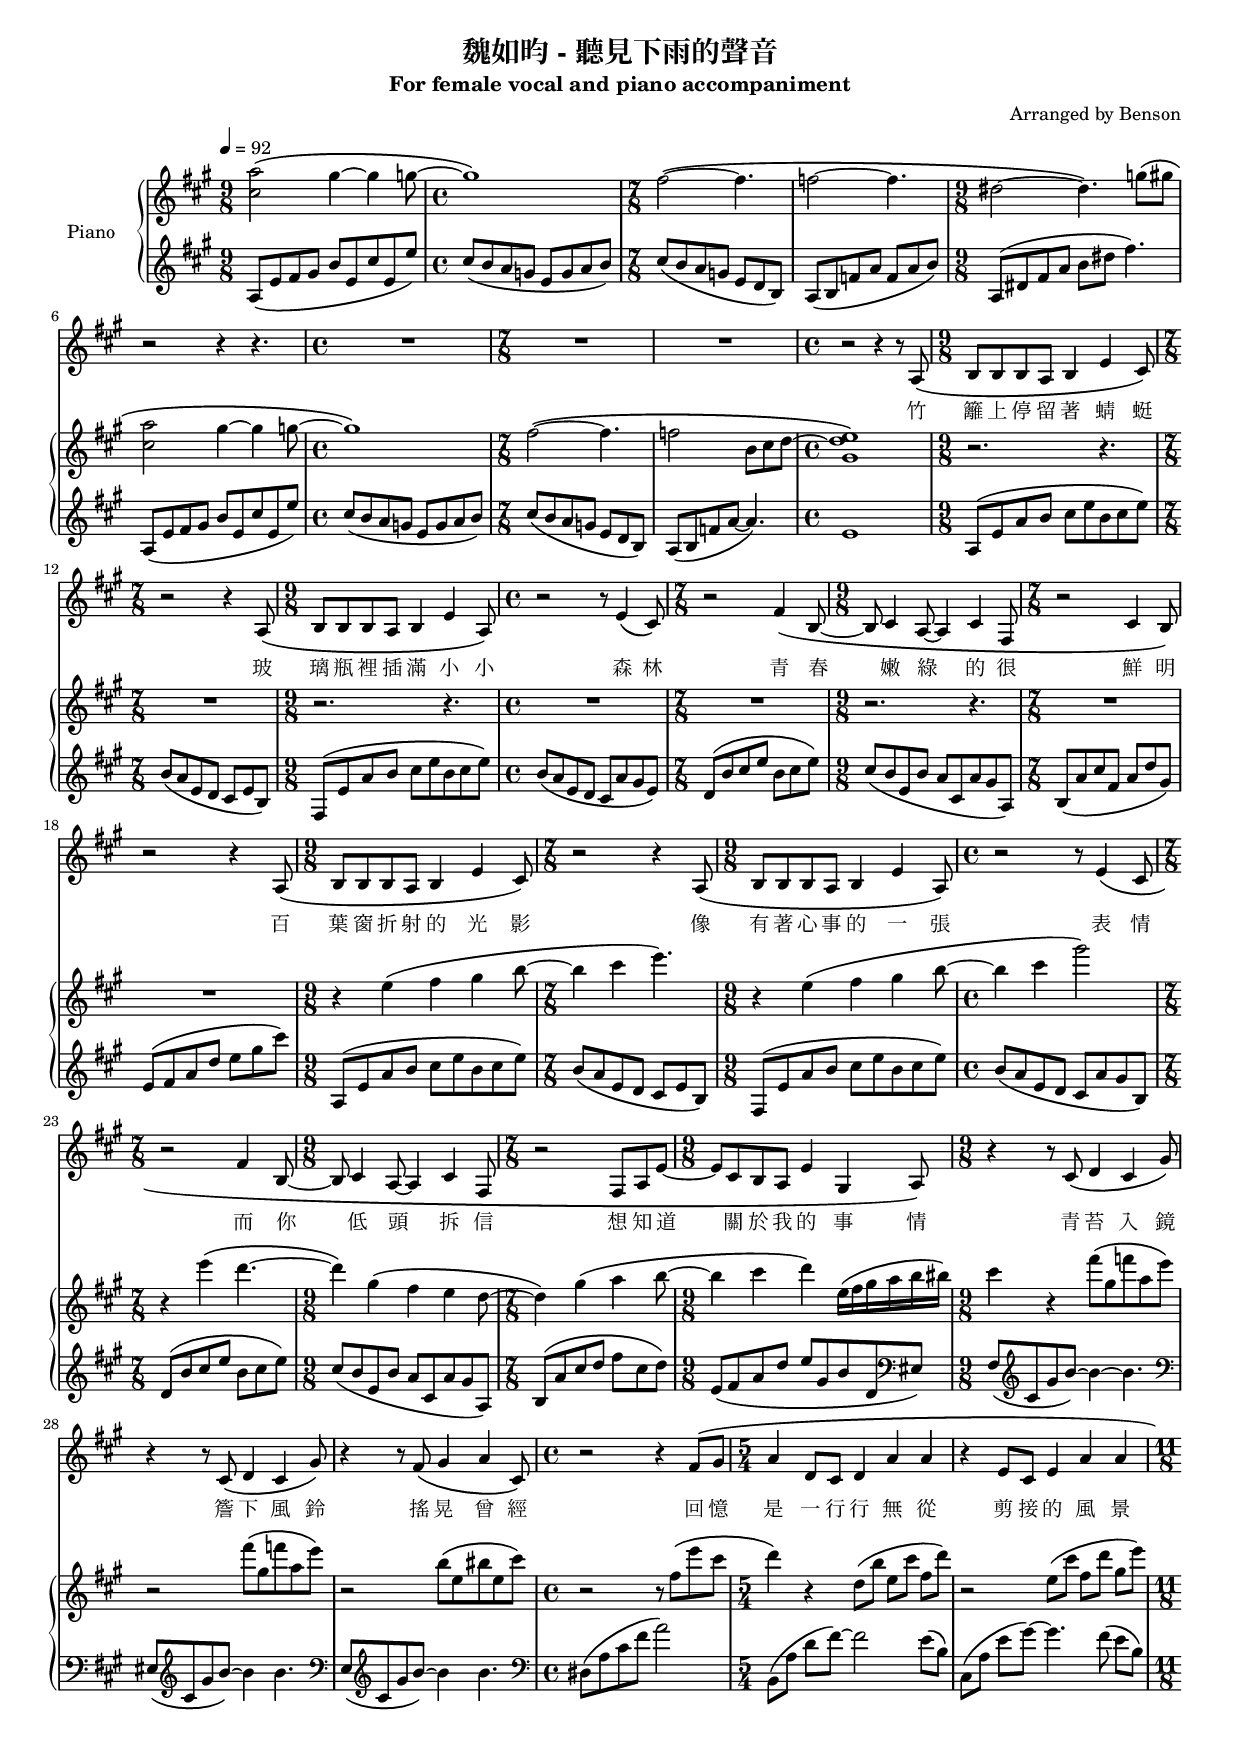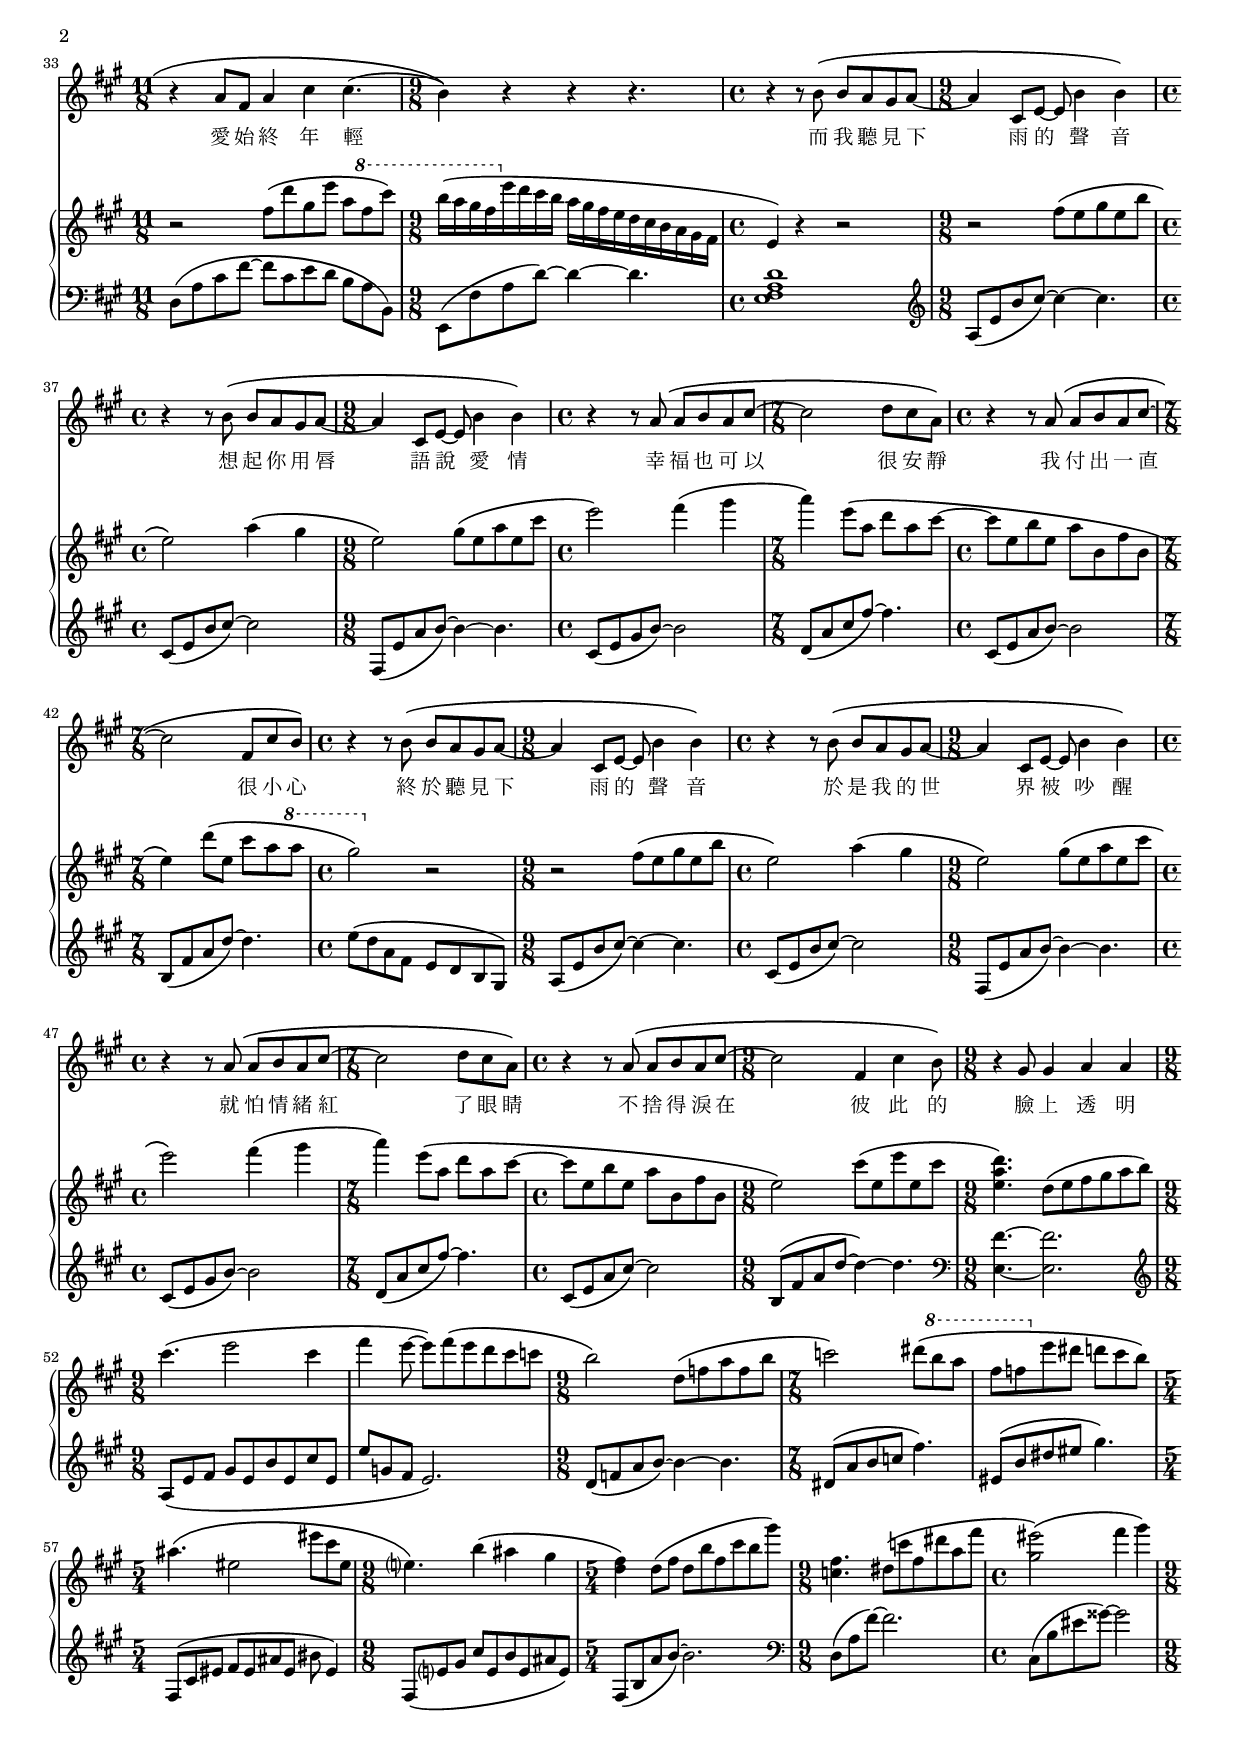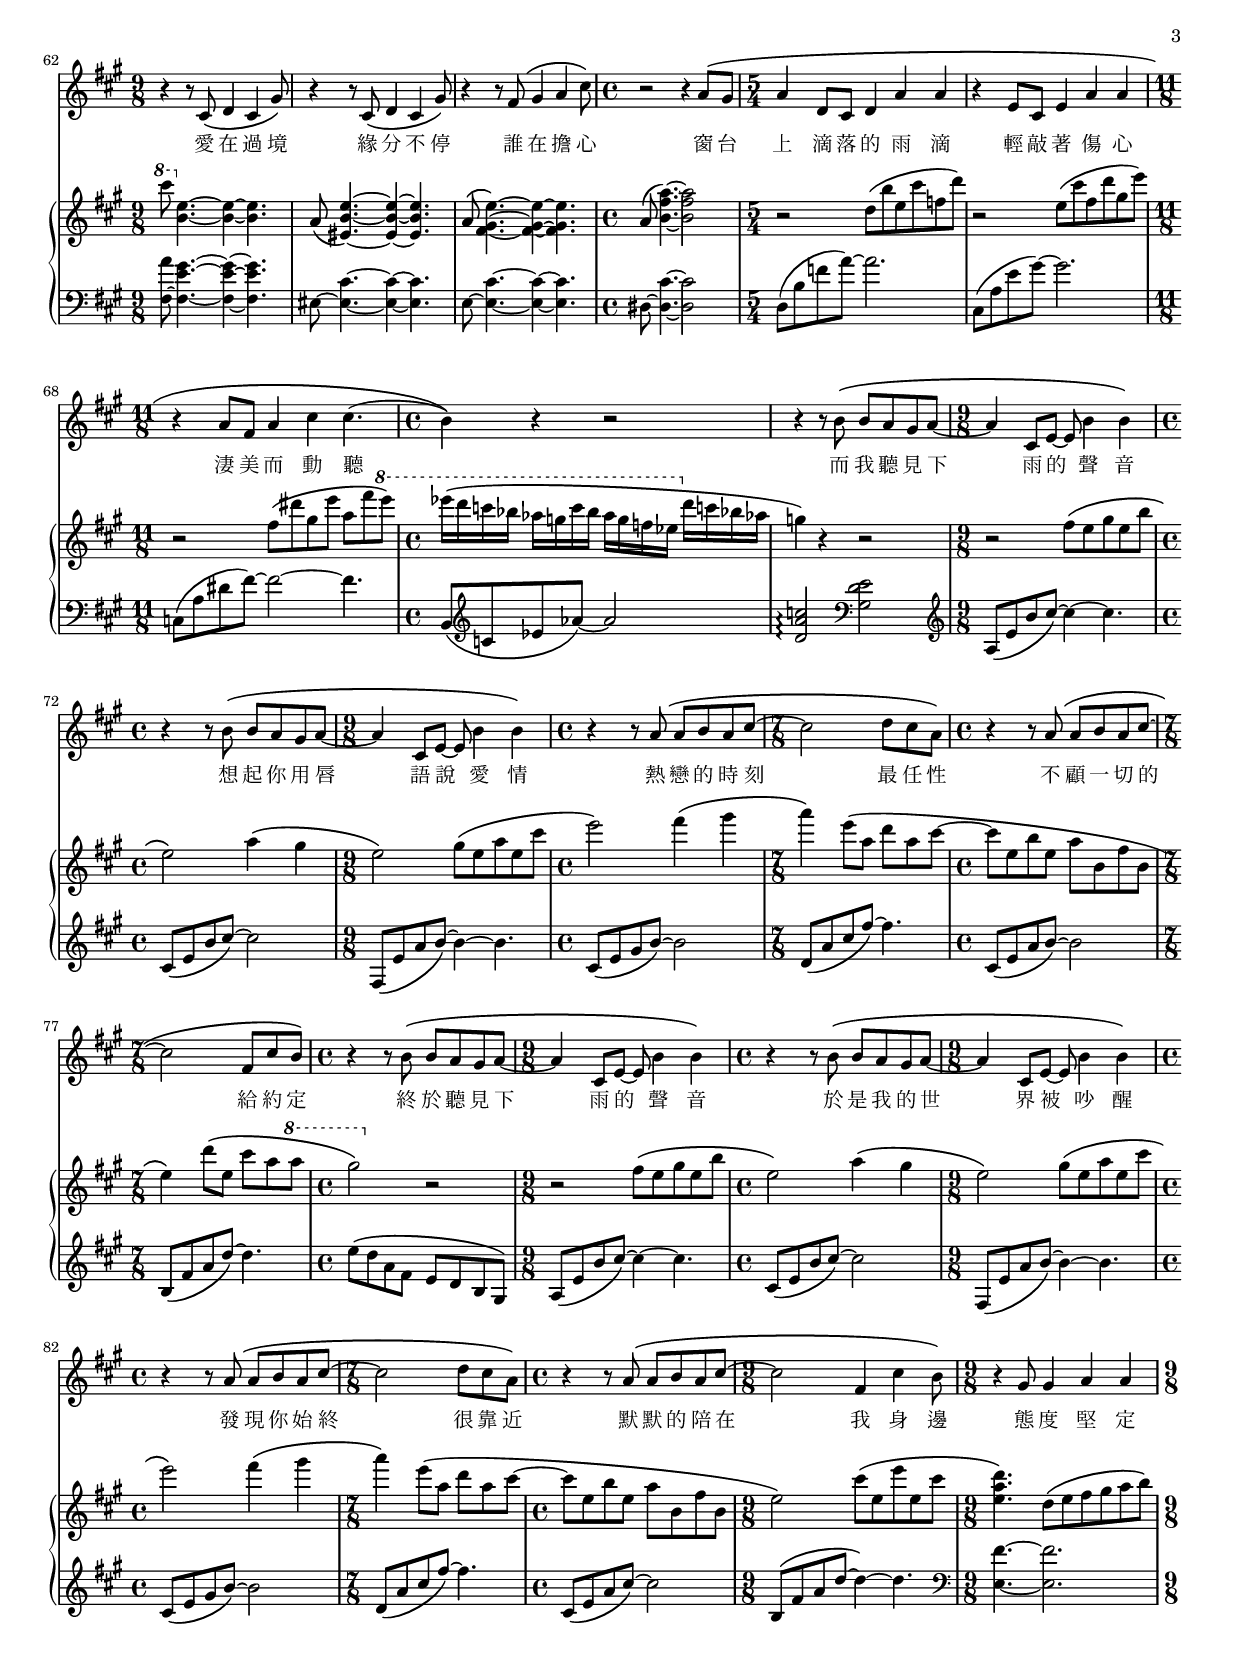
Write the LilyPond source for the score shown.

\version "2.18.2"
\include "articulate.ly"
#(set-global-staff-size 16)

%%%%%%%%%%%%%%%%%%%%%%%%%%%%%%%%%%%%%%%%%%%%%%%%%%%%%%%%%%%%%%%%%%%%%%%%%%%%%%%%%%%%%%%%%%
%%  http://lsr.di.unimi.it/LSR/Item?id=445

%LSR by Jay Anderson.
%modyfied by Simon Albrecht on March 2014.
%=> http://lilypond.1069038.n5.nabble.com/LSR-445-error-td160662.html

#(define (octave-up m t)
 (let* ((octave (1- t))
      (new-note (ly:music-deep-copy m))
      (new-pitch (ly:make-pitch
        octave
        (ly:pitch-notename (ly:music-property m 'pitch))
        (ly:pitch-alteration (ly:music-property m 'pitch)))))
  (set! (ly:music-property new-note 'pitch) new-pitch)
  new-note))

#(define (octavize-chord elements t)
 (cond ((null? elements) elements)
     ((eq? (ly:music-property (car elements) 'name) 'NoteEvent)
       (cons (car elements)
             (cons (octave-up (car elements) t)
                   (octavize-chord (cdr elements) t))))
     (else (cons (car elements) (octavize-chord (cdr elements ) t)))))

#(define (octavize music t)
 (if (eq? (ly:music-property music 'name) 'EventChord)
       (ly:music-set-property! music 'elements (octavize-chord
(ly:music-property music 'elements) t)))
 music)

makeOctaves = #(define-music-function (parser location arg mus) (integer? ly:music?)
 (music-map (lambda (x) (octavize x arg)) (event-chord-wrap! mus)))
%%%%%%%%%%%%%%%%%%%%%%%%%%%%%%%%%%%%%%%%%%%%%%%%%%%%%%%%%%%%%%%%%%%%%%%%%%%%%%%%%%%%%%%%%%

cr = \change Staff = "right"
cl = \change Staff = "left"
rhMark = \markup { 
  \path #0.1 #'((moveto -1 0)(rlineto 0 -1.5)(rlineto 0.5 0))
}

\header {
  title = "魏如昀 - 聽見下雨的聲音"
  subtitle = "For female vocal and piano accompaniment"
  arranger = "Arranged by Benson"
}

meter-nine-four-plus-five = \overrideTimeSignatureSettings
        9/8        % timeSignatureFraction
        1/8        % baseMomentFraction
        #'(4 5)    % beatStructure
        #'()       % beamExceptions
meter-nine-three-plus-six = \overrideTimeSignatureSettings
        9/8        % timeSignatureFraction
        1/8        % baseMomentFraction
        #'(3 6)    % beatStructure
        #'()       % beamExceptions
meter-seven-four-plus-three = \overrideTimeSignatureSettings
        7/8        % timeSignatureFraction
        1/8        % baseMomentFraction
        #'(4 3)    % beatStructure
        #'()       % beamExceptions
meter-eleven-four-plus-three = \overrideTimeSignatureSettings
        11/8        % timeSignatureFraction
        1/8        % baseMomentFraction
        #'(4 4 3)    % beatStructure
        #'()       % beamExceptions
meter-five-episode = \overrideTimeSignatureSettings
        10/8        % timeSignatureFraction
        1/8        % baseMomentFraction
        #'(3 4 3)    % beatStructure
        #'()       % beamExceptions
meter-five-two-plus-three = \overrideTimeSignatureSettings
        5/4        % timeSignatureFraction
        1/4        % baseMomentFraction
        #'(2 3)    % beatStructure
        #'()       % beamExceptions

melody-intro = \relative c {
  \time 9/8
  r2 r4 r4.
  \time 4/4
  R1
  \time 7/8
  R2..
  R2..
  \time 9/8
  r2 r4 r4.

  r2 r4 r4.
  \time 4/4
  R1
  \time 7/8
  R2..
  R2..
}

melody-verse-one = \relative c' {
  \time 4/4
	r2 r4 r8
	a8\(
	\time 9/8
  % \time #'(4 2 3) 9/8
	b8 b b a b4 e cis8\)
	\time 7/8
	r2 r4 a8\(
	\time 9/8
	b8 b b a b4 e a,8\)
	\time 4/4
	r2 r8 e'4\( cis8\)
	\time 7/8
	r2 fis4\( b,8~
	\time 9/8
	b8 cis4 a8~ a4 cis fis,8
	\time 7/8
	r2 cis'4 b8\)

	r2 r4 a8\(
	\time 9/8
	b8 b b a b4 e cis8\)
	\time 7/8
	r2 r4 a8\(
	\time 9/8
	b8 b b a b4 e a,8\)
	\time 4/4
	r2 r8 e'4\( cis8
	\time 7/8
	r2 fis4 b,8~
	\time 9/8
	b8 cis4 a8~ a4 cis fis,8
	\time 7/8
	r2 fis8 a e'~
	\time 9/8
	e8 cis b a e'4 gis, a8\)
}

melody-bridge-two = \relative c' {
	\time 9/8
	r4 r8 cis\( d4 cis gis'8\)
	r4 r8 cis,\( d4 cis gis'8\)
	r4 r8 fis\( gis4 a cis8\)
	\time 4/4
	r2 r4 a8\( gis
	\time 5/4
	a4 d,8 cis d4 a' a
	r4 e8 cis e4 a a
  \time 11/8
	r4 a8 fis a4 cis cis4.(
	\time 4/4
	b4)\)  r4 r2
}

melody-bridge-one = \relative c' {
	\time 9/8
	r4 r8 cis\( d4 cis gis'8\)
	r4 r8 cis,\( d4 cis gis'8\)
	r4 r8 fis\( gis4 a cis,8\)
	\time 4/4
	r2 r4 fis8\( gis
	\time 5/4
	a4 d,8 cis d4 a' a
	r4 e8 cis e4 a a
	\time 11/8
	r4 a8 fis a4 cis cis4.(
	\time 9/8
	b4)\)  r4 r4 r4.
	\time 4/4
}

melody-chorus-one = \relative c'' {
	r4 r8 b\( b a gis a~
	\time 9/8
	a4 cis,8 e~ e b'4 b\)
	\time 4/4
	r4 r8 b\( b a gis a~
	\time 9/8
	a4 cis,8 e~ e b'4 b\)
	\time 4/4
	r4 r8 a\( a b a cis~
	\time 7/8
	cis2 d8 cis a\)
	\time 4/4
	r4 r8 a\( a b a cis~
	\time 7/8
	cis2 fis,8 cis' b\)
	\time 4/4
	r4 r8 b\( b a gis a~
	\time 9/8
	a4 cis,8 e~ e b'4 b\)
	\time 4/4
	r4 r8 b\( b a gis a~
	\time 9/8
	a4 cis,8 e~ e b'4 b\)
	\time 4/4
	r4 r8 a\( a b a cis~
	\time 7/8
	cis2 d8 cis a\)
	\time 4/4
	r4 r8 a\( a b a cis~
	\time 9/8
	cis2 fis,4 cis' b8\)
	r4 gis8 gis4 a a
}

melody-episode = \relative c' {
  \time 9/8
  \repeat unfold 3 {
    r2. r4.
  }
  \time 7/8
  \repeat unfold 2 {
    r2 r4.
  }
  \time 5/4
  r4. r2 r4.
  \time 9/8
  r4. r2.
  \time 5/4
  r4. r2 r4.
  \time 9/8
  r4. r2.
  \time 4/4
  R1
}

melody = \relative c' {
  \meter-nine-four-plus-five
  \meter-seven-four-plus-three
  \meter-eleven-four-plus-three
	\key a \major
	\time 7/8
  \tempo 4 = 92
  \melody-intro
  \melody-verse-one
  \melody-bridge-one
  \melody-chorus-one
  \melody-episode
  \melody-bridge-two
  \melody-chorus-one
}

upper-intro = \relative c''' {
  \time 9/8
  <a cis,>2\( gis4~ gis g8~ 
  \time 4/4
  g1\)
  \time 7/8
  fis2~\( fis4.
  f2~ f4.
  \time 9/8
  dis2~ dis4.\) g8\( gis

  <a cis,>2 gis4~ gis g8~ 
  \time 4/4
  g1\)
  \time 7/8
  fis2~\( fis4.
  f2 b,8 cis d~
  \time 4/4
  <e d gis,>1\)
}

lower-intro = \relative c' {
  \clef treble
  \time 9/8
  a8\( e' fis gis b e, cis' e, e'\)
  \time 4/4
  cis8\( b a g e g a b\)
  \time 7/8
  cis8\( b a g e d b\)
  a8\( b f' a f a b\)
  \time 9/8
  a,8\( dis fis a b dis fis4.\)

  a,,8\( e' fis gis b e, cis' e, e'\)
  \time 4/4
  cis8\( b a g e g a b\)
  \time 7/8
  cis8\( b a g e d b\)
  a8\( b f' a~ a4.\)
  \time 4/4
  e1
}

upper-verse-one = \relative c' {
  \time 9/8
  r2. r4.
  \time 7/8
  R2..
  \time 9/8
  r2. r4.
  \time 4/4
  R1
  \time 7/8
  R2..
  \time 9/8
  r2. r4.
  \time 7/8
  R2..
  R2..
}

upper-verse-one-b = \relative c'' {
  \time 9/8
  r4 e\( fis gis b8~
  \time 7/8
  b4 cis e4.\)
  \time 9/8
  r4 e,\( fis gis b8~
  \time 4/4
  b4 cis gis'2\)
  \time 7/8
  r4 e\( d4.~
  \time 9/8
  d4\) gis,\( fis e d8~
  \time 7/8
  d4\) gis\( a b8~
  \time 9/8
  b4 cis d\) e,16\( fis gis a b bis\)
}

lower-verse-one = \relative c' {
  \time 9/8
  a8\( e' a b cis e b cis e\)
  \time 7/8
  b8\( a e d cis e b\)
  \time 9/8
  fis8\( e' a b cis e b cis e\)
  \time 4/4
  b8\( a e d cis a' gis e\)
  \time 7/8
  d8\( b' cis e b cis e\)
  \time 9/8
  cis\( b e, b' a cis, a' gis a,\)
  \time 7/8
  b8\( a' cis fis, a d gis,\)
  e8\( fis a d e gis cis\)
}

lower-verse-one-b = \relative c' {
  \time 9/8
  a8\( e' a b cis e b cis e\)
  \time 7/8
  b8\( a e d cis e b\)
  \time 9/8
  fis8\( e' a b cis e b cis e\)
  \time 4/4
  b8\( a e d cis a' gis b,\)
  \time 7/8
  d8\( b' cis e b cis e\)
  \time 9/8
  cis8\( b e, b' a cis, a' gis a,\)
  \time 7/8
  b8\( a' cis d fis cis d\)
  \time 9/8
  e,8\( fis a d e gis, b d, \clef bass eis,\)
}

upper-bridge-one = \relative c''' {
  \time 9/8
  cis4 r fis8\( gis, f' a, e'\)
  r2 fis8\( gis, f' a, e'\)
  r2 b8\( e, bis' e, cis'\)
  \time 4/4
  r2 r8 fis,\( e' cis
  \time 5/4
  d4\) r d,8\( b' e, cis' fis, d'\)
  r2 e,8\( cis' fis, d' gis, e'\)
  \time 11/8
  r2 fis,8\( d' gis, e' a, \ottava #1 fis' cis'\)
  \time 9/8
  b16\( a gis fis \ottava #0 e d cis b a gis fis e d cis b a gis fis
  \time 4/4
  e4\) r r2
}

lower-bridge-one = \relative c {
  \time 9/8
  \clef bass
  fis8\( \clef treble cis' gis' b~\) b4~ b4.
  \clef bass
  eis,,8\( \clef treble cis' gis' b~\) b4 b4.
  \clef bass e,,8\( \clef treble cis' gis' b~\) b4 b4.
  \time 4/4
  \clef bass dis,,8\( a' cis fis a2\)
  \time 5/4
  b,,8\( a' d fis~\) fis2 e8\( b\)
  cis,8\( a' e' gis~\) gis4. fis8\( e b\)
  \time 11/8
  d,8\( a' cis fis~ fis8 cis e d b a b,\)
  \time 9/8
  e, 8\( fis' a d~\) d4~ d4.
  \time 4/4
  <e, fis a d>1
}

upper-chorus-one = \relative c' {
  \meter-nine-four-plus-five
  \time 9/8
  r2 fis'8\( e gis e b'
  \time 4/4
  e,2\) a4\( gis
  \time 9/8
  e2\) gis8\( e a e cis'
  \time 4/4
  e2\) fis4\( gis
  \time 7/8
  a4\) e8\( a, d a cis~
  \time 4/4
  cis8 e, b' e, a b, fis' b,
  \time 7/8
  e4\) d'8\( e, cis' a \ottava #1 a'
  \time 4/4
  gis2\) \ottava #0 r2
  \time 9/8
  r2 fis,8\( e gis e b'
  \time 4/4
  e,2\) a4\( gis
  \time 9/8
  e2\) gis8\( e a e cis'
  \time 4/4
  e2\) fis4\( gis
  \time 7/8
  a4\) e8\( a, d a cis~
  \time 4/4
  cis8 e, b' e, a b, fis' b,
  \time 9/8
  e2\) cis'8\( e, e' e, cis'
  \meter-nine-three-plus-six
  \time 9/8
  <e, a d>4.\) d8\( e fis gis a b\)
  \meter-nine-four-plus-five
  \time 9/8
}

lower-chorus-one = \relative c' {
  \time 9/8
  \clef treble
  a8\( e' b' cis~\) cis4~ cis4.
  \time 4/4
  cis,8\( e b' cis~\) cis2
  \time 9/8
  fis,,8\(  e' a b~\) b4~ b4.
  \time 4/4
  cis,8\( e gis b~\) b2
  \time 7/8
  d,8\( a' cis fis~\) fis4.
  \time 4/4
  cis,8\( e a b~\) b2
  \time 7/8
  b,8\( fis' a d~\) d4.
  \time 4/4
  e8\( d a fis e d b gis\)
  \time 9/8
  a8\( e' b' cis~\) cis4~ cis4.
  \time 4/4
  cis,8\( e b' cis~\) cis2
  \time 9/8
  fis,,8\( e' a b~\) b4~ b4.
  \time 4/4
  cis,8\( e gis b~\) b2
  \time 7/8
  d,8\( a' cis fis~\) fis4.
  \time 4/4
  cis,8\( e a cis~\) cis2
  \time 9/8
  b,8\( fis' a d~ d4~\) d4.
  \clef bass
  <e,, fis'>4.~ q2.
}

upper-episode = \relative c''' {
  \time 9/8
  cis4.\( e2 cis4
  \meter-nine-three-plus-six
  fis4 e8~ e\) fis\( e d cis c
  \meter-nine-four-plus-five
  b2\) d,8\( f a f b
  \time 7/8
  c2\) dis8\(
  \ottava #1
  b' a
  fis8 f \ottava #0 e dis d cis b\)
  \time 5/4
  ais4.\( eis2 eis'8[ cis eis,]
  \time 9/8
  e?4.\) b'4\( ais gis
  \time 5/4
  <d fis>4\) d8\( fis d b' fis cis' b gis'\)
  \time 9/8
  <fis, c>4. dis8\( c' fis, dis' a fis'
  \time 4/4
  <eis gis,>2\)\( fis4 gis\)
}

lower-episode = \relative c' {
  \meter-nine-three-plus-six
  \time 9/8
  \clef treble
  a8\( e' fis gis e b' e, cis' e,
  e'8 g, fis e2.\)
  \meter-nine-four-plus-five
  \time 9/8
  d8\( f a b~\) b4~ b4.
  \time 7/8
  dis,8\( a' b c fis4.\)
  eis,8\( b' dis eis gis4.\)
  \time 5/4
  fis,,8[\( cis' eis] fis[ eis ais eis] bis' eis,4\)
  \meter-nine-three-plus-six
  \time 9/8
  fis,8\( e'? gis cis e, b' e, ais e\)
  \meter-five-two-plus-three
  \time 5/4
  fis,8\( b a' b~\) b2.
  \time 9/8
  \clef bass d,,8\( a' fis'~\) fis2.
  \time 4/4
  cis,8\( b' eis gisis~\) gisis2

}

upper-bridge-two = \relative c'''' {
  \time 9/8
  \ottava #1
  cis8 \ottava #0 <b,, e>4.~ q4~ q4.
  a8\( <eis b' e>4.~\) q4~ q4.
  a8\( <fis gis e'>4.~\) q4~ q4.
  \time 4/4
  a8\( <b fis' a>4.~\) q2
  \time 5/4
  r2 d8\( b' e, cis' f, d'\)
  r2 e,8\( cis' fis, d' gis, e'\)
  \time 11/8
  r2 fis,8\( dis' gis, e' a, fis' \ottava #1 e'\)
  \time 4/4
  ees16\( d c bes aes g c bes aes g f ees \ottava #0 d c bes aes
  g4\) r4 r2
}

lower-bridge-two = \relative c {
  \clef bass
  \time 9/8
  <fis a'>8~ <fis e' gis>4.~ q4~ q4.
  eis8~ <eis cis'>4.~ q4~ q4.
  e8~ <e cis'>4.~ q4~ q4.
  \time 4/4
  dis8~ <dis cis'>4.~ q2
  \time 5/4
  d8\( b' f' a~\) a2.
  cis,,8\( a' e' gis~\) gis2.
  \time 11/8
  c,,8\( a' dis fis~\) fis2~ fis4.
  \time 4/4
  b,,8\(
  \clef treble
  c' ees aes~\) aes2
  <d, a' c>2\arpeggio
  \clef bass <gis, d' e>
}

upper = \relative c' {
  \meter-nine-four-plus-five
  \meter-seven-four-plus-three
  \meter-eleven-four-plus-three
  \clef treble
  \tempo 4 = 92
  \key a \major
  \upper-intro
  \upper-verse-one
  \upper-verse-one-b
  \upper-bridge-one
  \upper-chorus-one
  \upper-episode
  \upper-bridge-two
  \upper-chorus-one
  % \bar "|."
}

lower = \relative c {
  \meter-nine-four-plus-five
  \meter-seven-four-plus-three
  \meter-eleven-four-plus-three
  \clef treble
  \time 7/8
  \key a \major
  \lower-intro
  \lower-verse-one
  \lower-verse-one-b
  \lower-bridge-one
  \lower-chorus-one
  \lower-episode
  \lower-bridge-two
  \lower-chorus-one
  % \bar "|."
}

pedals = {
  % verse one
  s2..
  s1\sustainOn
  s1
  s1\sustainOff\sustainOn
  s1
  s2..\sustainOff\sustainOn
  s2.\sustainOff\sustainOn s4.
  s2..\sustainOff\sustainOn
  s2..\sustainOff\sustainOn

  s1\sustainOn
  s1
  s1\sustainOff\sustainOn
  s1
  s2..\sustainOff\sustainOn
  s2.\sustainOff\sustainOn s4.
  s2..\sustainOff\sustainOn
  s2\sustainOff\sustainOn s4\sustainOff\sustainOn s4.

  % bridge
  s2.\sustainOff\sustainOn s4.
  s2.\sustainOff\sustainOn s4.
  s2.\sustainOff\sustainOn s4.
  s1\sustainOff\sustainOn
  s2.\sustainOff\sustainOn s2
  s2.\sustainOff\sustainOn s2
  s2.\sustainOff\sustainOn s4 s4.
  s2.\sustainOff\sustainOn s4.
  s1\sustainOff

  % chorus
  s2.\sustainOn s4.
  s1\sustainOff\sustainOn
  s2.\sustainOff\sustainOn s4.
  s1\sustainOff\sustainOn
  s2..\sustainOff\sustainOn
  s1\sustainOff\sustainOn
  s2..\sustainOff\sustainOn
  s1\sustainOff\sustainOn

  s2.\sustainOff\sustainOn s4.
  s1\sustainOff\sustainOn
  s2.\sustainOff\sustainOn s4.
  s1\sustainOff\sustainOn
  s2..\sustainOff\sustainOn
  s1\sustainOff\sustainOn
  s2.\sustainOff\sustainOn s4.
  s2.\sustainOff\sustainOn s4.

  % episode
  s2.\sustainOff\sustainOn s4.
  s2.\sustainOff\sustainOn s4.
  s2.\sustainOff\sustainOn s4.
  s2..\sustainOff\sustainOn
  s2..\sustainOff\sustainOn
  s2.\sustainOff\sustainOn s2
  s2.\sustainOff\sustainOn s4.
  s2.\sustainOff\sustainOn s2
  s2.\sustainOff\sustainOn s4.
  s1\sustainOff\sustainOn

  % bridge
  s2.\sustainOff\sustainOn s4.
  s2.\sustainOff\sustainOn s4.
  s2.\sustainOff\sustainOn s4.
  s1\sustainOff\sustainOn
  s2.\sustainOff\sustainOn s2
  s2.\sustainOff\sustainOn s2
  s2.\sustainOff\sustainOn s4 s4.
  s2.\sustainOff\sustainOn s4.
  s1\sustainOff\sustainOn

  % chorus
  s2.\sustainOff\sustainOn s4.
  s1\sustainOff\sustainOn
  s2.\sustainOff\sustainOn s4.
  s1\sustainOff\sustainOn
  s2..\sustainOff\sustainOn
  s1\sustainOff\sustainOn
  s2..\sustainOff\sustainOn
  s1\sustainOff\sustainOn

  s2.\sustainOff\sustainOn s4.
  s1\sustainOff\sustainOn
  s2.\sustainOff\sustainOn s4.
  s1\sustainOff\sustainOn
  s2..\sustainOff\sustainOn
  s1\sustainOff\sustainOn
  s2.\sustainOff\sustainOn s4.
  s2.\sustainOff\sustainOn s4.

}

dynamics = {
}

lyricsmain = \lyricmode {
  竹 籬 上 停 留 著 蜻 蜓
  玻 璃 瓶 裡 插 滿 小 小 森 林
  青 春 嫩 綠 的 很 鮮 明
  百 葉 窗 折 射 的 光 影
  像 有 著 心 事 的 一 張 表 情
  而 你 低 頭 拆 信
  想 知 道 關 於 我 的 事 情
  青 苔 入 鏡 簷 下 風 鈴 搖 晃 曾 經
  回 憶 是 一 行 行 無 從
  剪 接 的 風 景 愛 始 終 年 輕
  而 我 聽 見 下 雨 的 聲 音
  想 起 你 用 唇 語 說 愛 情
  幸 福 也 可 以 很 安 靜
  我 付 出 一 直 很 小 心
  終 於 聽 見 下 雨 的 聲 音
  於 是 我 的 世 界 被 吵 醒
  就 怕 情 緒 紅 了 眼 睛
  不 捨 得 淚 在 彼 此 的 臉 上 透 明
  愛 在 過 境 緣 分 不 停 誰 在 擔 心
  窗 台 上 滴 落 的 雨 滴
  輕 敲 著 傷 心 淒 美 而 動 聽
  而 我 聽 見 下 雨 的 聲 音
  想 起 你 用 唇 語 說 愛 情
  熱 戀 的 時 刻 最 任 性
  不 顧 一 切 的 給 約 定
  終 於 聽 見 下 雨 的 聲 音
  於 是 我 的 世 界 被 吵 醒
  發 現 你 始 終 很 靠 近
  默 默 的 陪 在 我 身 邊 態 度 堅 定
}

\paper {
  page-breaking = #ly:page-turn-breaking
}
\score {
  <<
    \new Staff = "melodystaff" <<
      \set Staff.instrumentName = #"Vocal"
      \new Voice = "melody" {
        \melody
      }
      \context Lyrics = "lyrics" { \lyricsto "melody" { \lyricsmain } }
    >>
    \new PianoStaff <<
      \set PianoStaff.instrumentName = #"Piano"
      \new Staff = "right" {
        \upper
        % \articulate << \upper \pedals >>
      }
      \new Dynamics = "Dynamics_pf" \dynamics
      \new Staff = "left" {
        \lower
        % \articulate << \lower \pedals >>
      }
    >>
  >>
  \layout {
    \context {
      % add the RemoveEmptyStaffContext that erases rest-only staves
      \Staff \RemoveEmptyStaves
    }
    \context {
      % add the RemoveEmptyStaffContext that erases rest-only staves
      % \Dynamics \RemoveEmptyStaves
    }
    \context {
      \Score
      % Remove all-rest staves also in the first system
      \override VerticalAxisGroup.remove-first = ##t
      % If only one non-empty staff in a system exists, still print the starting bar
      \override SystemStartBar.collapse-height = #1
    }
    \context {
      \ChordNames
      \override ChordName #'font-size = #-3
    }
  }
}

\score {
  <<
    \new Staff = "melodystaff" <<
      \set Staff.midiInstrument = #"electric guitar (clean)"
      \set Staff.instrumentName = #"Vocal"
      \set Staff.midiMinimumVolume = #0.9
      \set Staff.midiMaximumVolume = #1
      \new Voice = "melody" {
        \melody
      }
      \context Lyrics = "lyrics" { \lyricsto "melody" { \lyricsmain } }
    >>
    \new PianoStaff <<
      \set PianoStaff.instrumentName = #"Piano"
      \new Staff = "right" {
        \set Staff.midiInstrument = #"acoustic grand"
        \set Staff.midiMinimumVolume = #0.6
        \set Staff.midiMaximumVolume = #0.7
        % \upper
        \articulate << \upper \pedals >>
      }
      \new Dynamics = "Dynamics_pf" \dynamics
      \new Staff = "left" {
        \set Staff.midiInstrument = #"acoustic grand"
        \set Staff.midiMinimumVolume = #0.6
        \set Staff.midiMaximumVolume = #0.7
        % \lower
        \articulate << \lower \pedals >>
      }
    >>
  >>
  \midi {
    \context {
      \ChordNameVoice \remove Note_performer
    }
  }
}

\book {
\bookOutputSuffix "no-vocal"
\score {
  <<
    \new PianoStaff <<
      \set PianoStaff.instrumentName = #"Piano"
      \new Staff = "right" {
        \set Staff.midiInstrument = #"acoustic grand"
        \set Staff.midiMinimumVolume = #0.3
        \set Staff.midiMaximumVolume = #0.7
        \articulate << \upper \pedals >>
      }
      \new Dynamics = "Dynamics_pf" \dynamics
      \new Staff = "left" {
        \set Staff.midiInstrument = #"acoustic grand"
        \set Staff.midiMinimumVolume = #0.3
        \set Staff.midiMaximumVolume = #0.7
        \articulate << \lower \pedals >>
      }
    >>
  >>
  \midi {
    \context {
      \ChordNameVoice \remove Note_performer
    }
  }
}
}
